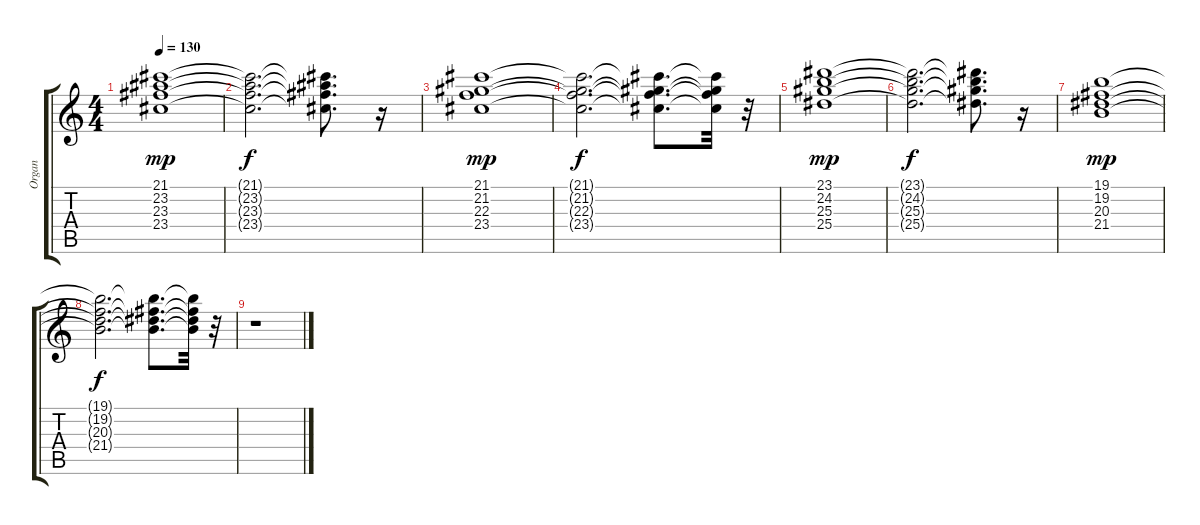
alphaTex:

\track ("Organ" "Organ") {instrument rockorgan}
\staff {score tabs}
\tuning (E4 B3 G3 D3 A2 E2) {hide}
\ts (4 4)
\tempo 130
\clef g2
\ks c
(21.1 23.2 23.3 23.4).1{dy mp} |
(21.1{t} 23.2{t} 23.3{t} 23.4{t}).2{d dy f} (21.1{t} 23.2{t} 23.3{t} 23.4{t}).8{d} r.16 |
(21.1 21.2 22.3 23.4).1{dy mp} |
(21.1{t} 21.2{t} 22.3{t} 23.4{t}).2{d dy f} (21.1{t} 21.2{t} 22.3{t} 23.4{t}).8{d} (21.1{t} 21.2{t} 22.3{t} 23.4{t}).32 r.32 |
(23.1 24.2 25.3 25.4).1{dy mp} |
(23.1{t} 24.2{t} 25.3{t} 25.4{t}).2{d dy f} (23.1{t} 24.2{t} 25.3{t} 25.4{t}).8{d} r.16 |
(19.1 19.2 20.3 21.4).1{dy mp} |
(19.1{t} 19.2{t} 20.3{t} 21.4{t}).2{d dy f} (19.1{t} 19.2{t} 20.3{t} 21.4{t}).8{d} (19.1{t} 19.2{t} 20.3{t} 21.4{t}).32 r.32 |
r.1
